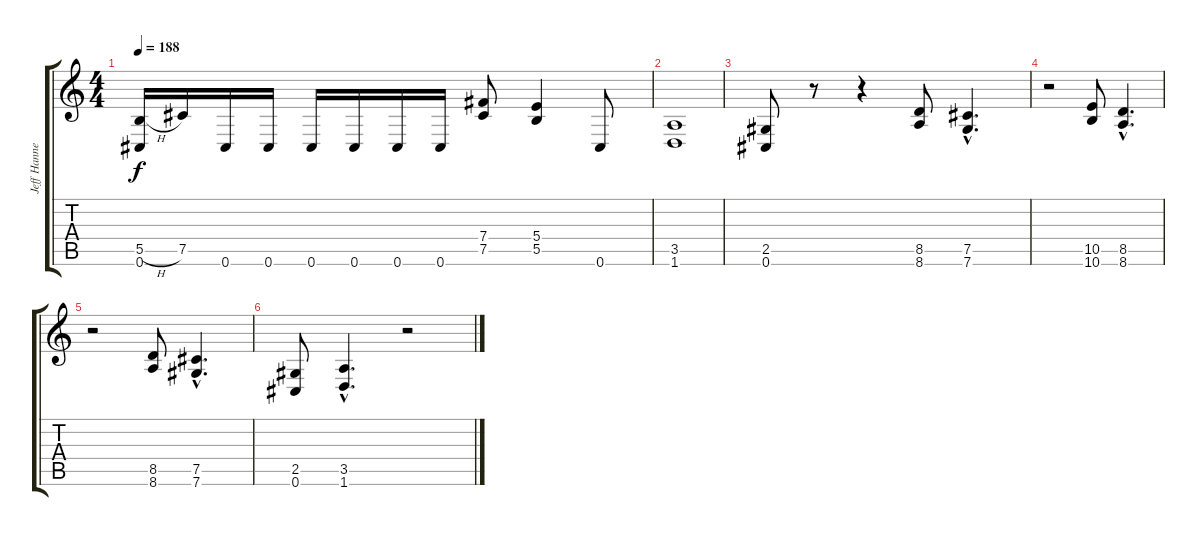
\track ("Jeff Hanneman" "Jeff Hanne") {instrument distortionguitar}
\staff {score tabs}
\tuning (Db4 Ab3 E3 B2 Gb2 Db2) {hide}
\ts (4 4)
\tempo 188
\clef g2
\ks c
(5.5{h} 0.6).16{dy f} 7.5.16 0.6.16 0.6.16 0.6.16 0.6.16 0.6.16 0.6.16 (7.4 7.5).8 (5.4 5.5).4 0.6.8 |
(3.5 1.6).1 |
(2.5 0.6).8 r.8 r.4 (8.5 8.6).8 (7.5{hac} 7.6{hac}).4{d} |
r.2 (10.5 10.6).8 (8.5{hac} 8.6{hac}).4{d} |
r.2 (8.5 8.6).8 (7.5{hac} 7.6{hac}).4{d} |
(2.5 0.6).8 (3.5{hac} 1.6{hac}).4{d} r.2
